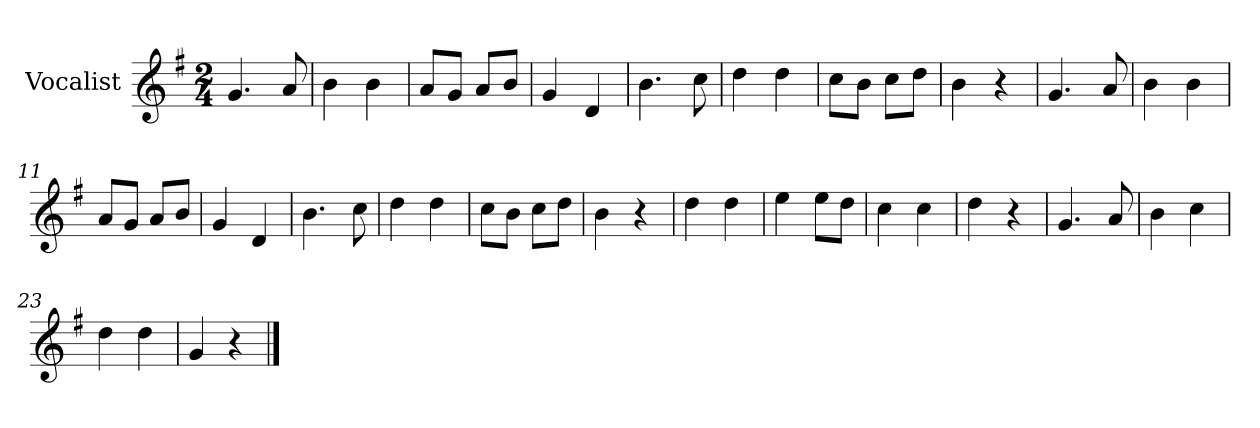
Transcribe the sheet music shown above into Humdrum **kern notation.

**kern
*part1
*staff1
*I"Vocalist
*k[f#]
*G:
*M2/4
=1
4.g
8a
=2
4b
4b
=3
8aL
8gJ
8aL
8bJ
=4
4g
4d
=5
4.b
8cc
=6
4dd
4dd
=7
8ccL
8bJ
8ccL
8ddJ
=8
4b
4r
=9
4.g
8a
=10
4b
4b
=11
8aL
8gJ
8aL
8bJ
=12
4g
4d
=13
4.b
8cc
=14
4dd
4dd
=15
8ccL
8bJ
8ccL
8ddJ
=16
4b
4r
=17
4dd
4dd
=18
4ee
8eeL
8ddJ
=19
4cc
4cc
=20
4dd
4r
=21
4.g
8a
=22
4b
4cc
=23
4dd
4dd
=24
4g
4r
==
*-
